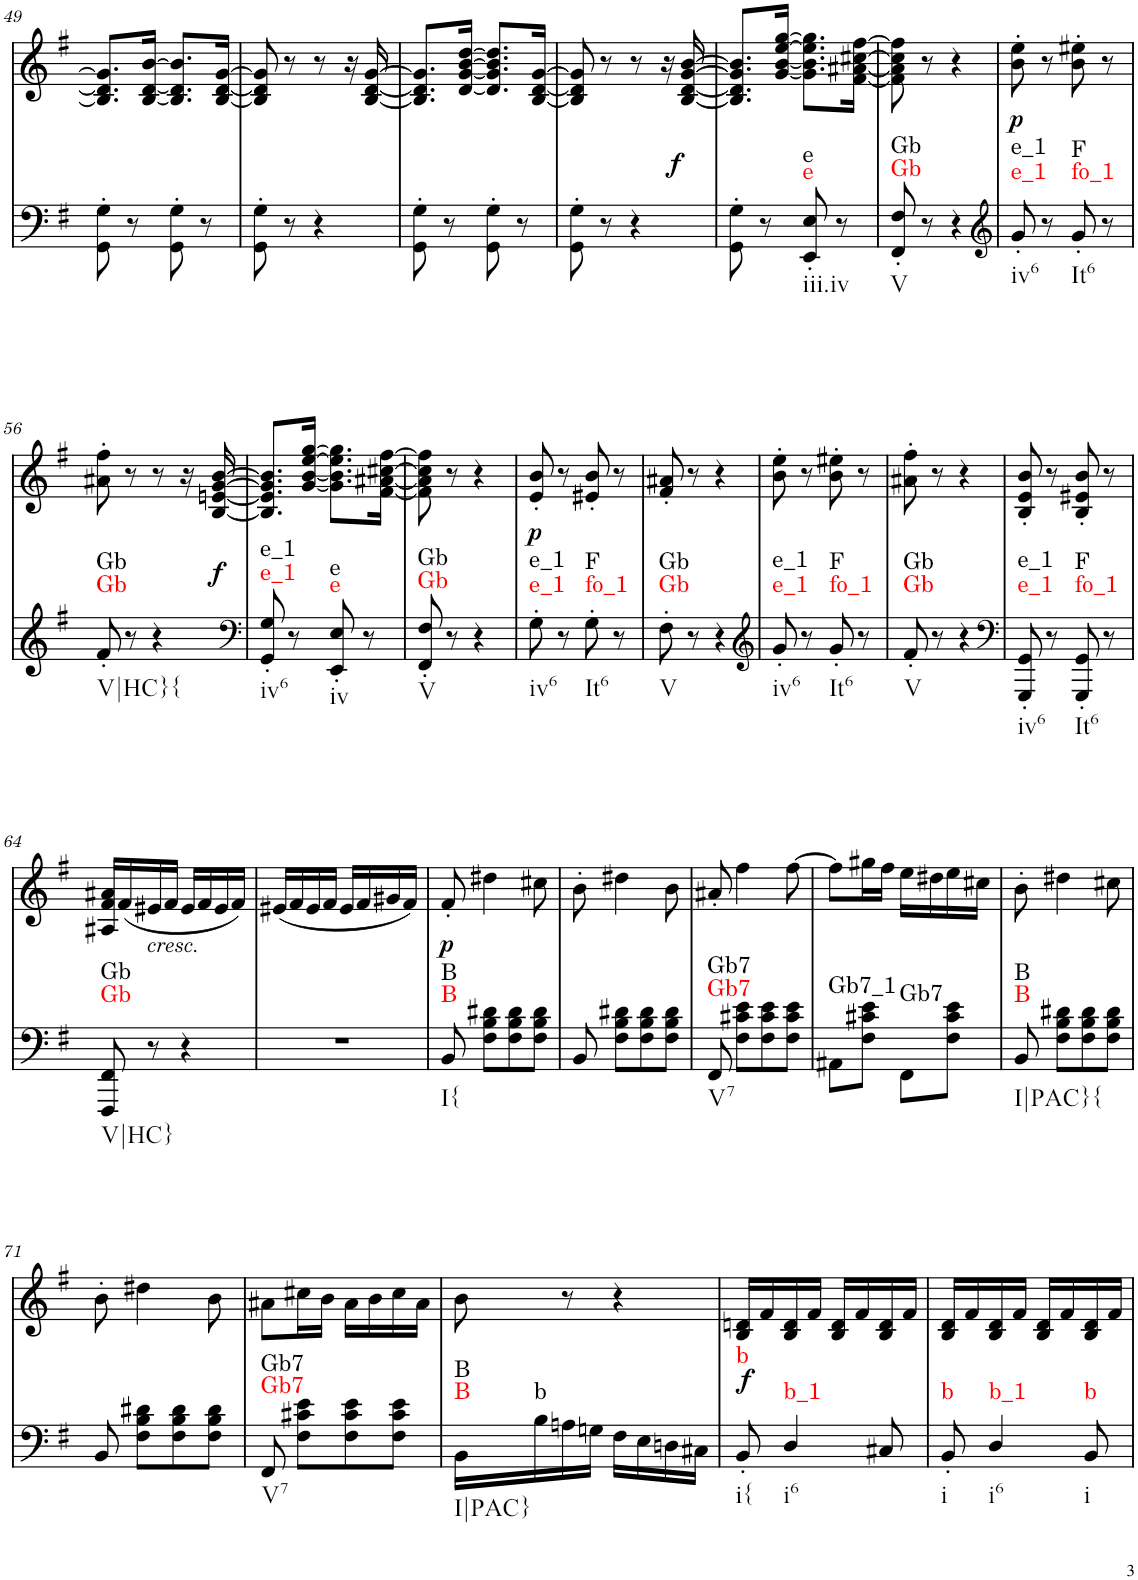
**kern	**dynam	**harte	**kern	**text	**dynam
*part2	*part2	*part2	*part1	*part1	*part1
*staff2	*staff2	*	*staff1	*staff1	*staff1
*I"piano	*	*	*I"piano	*	*
*I'Pno	*	*	*I'Pno	*	*
!!LO:PB:g=z
*clefF4	*	*	*clefG2	*	*
*k[f#]	*	*	*k[f#]	*	*
*G:	*	*	*G:	*	*
*M2/4	*	*	*M2/4	*	*
=49	=49	=49	=49	=49	=49
8GG\' 8G\'	.	.	8.B/] 8.d/] 8.g/]L	.	.
8r	.	.	.	.	.
.	.	.	[16B/ [16d/ [16b/Jk	.	.
8GG\' 8G\'	.	.	8.B/] 8.d/] 8.b/]L	.	.
8r	.	.	.	.	.
.	.	.	[16B/ [16d/ [16g/Jk	.	.
=50	=50	=50	=50	=50	=50
8GG\' 8G\'	.	.	8B/] 8d/] 8g/]	.	.
8r	.	.	8r	.	.
4r	.	.	8r	.	.
.	.	.	16r	.	.
.	.	.	[16B/ [16d/ [16g/	.	.
=51	=51	=51	=51	=51	=51
8GG\' 8G\'	.	.	8.B/] 8.d/] 8.g/]L	.	.
8r	.	.	.	.	.
.	.	.	[16d/ [16g/ [16b/ [16dd/Jk	.	.
8GG\' 8G\'	.	.	8.d/] 8.g/] 8.b/] 8.dd/]L	.	.
8r	.	.	.	.	.
.	.	.	[16B/ [16d/ [16g/Jk	.	.
=52	=52	=52	=52	=52	=52
8GG\' 8G\'	.	.	8B/] 8d/] 8g/]	.	.
8r	.	.	8r	.	.
!	!LO:DY:a	!	!	!	!
4r	f	.	8r	.	.
.	.	.	16r	.	.
!	!	!	!	!LO:LY:b	!
.	.	.	[16B/ [16d/ [16g/ [16b/	f	.
=53	=53	=53	=53	=53	=53
8GG\' 8G\'	.	.	8.B/] 8.d/] 8.g/] 8.b/]L	.	.
8r	.	.	.	.	.
.	.	.	[16g/ [16b/ [16ee/ [16gg/Jk	.	.
!	!	!LO:H:n=1:kt=e	!	!	!
!	!	!LO:H:n=2:kt=e	!	!	!
8EE/' 8E/'	.	N N	8.g\] 8.b\] 8.ee\] 8.gg\]L	.	.
8r	.	.	.	.	.
.	.	.	[16f#\ [16a#X\ [16cc#X\ [16ff#\Jk	.	.
=54	=54	=54	=54	=54	=54
!	!	!LO:H:n=1:kt=Gb	!	!	!
!	!	!LO:H:n=2:kt=Gb	!	!	!
8FF#/' 8F#/'	.	N N	8f#\] 8a#\] 8cc#\] 8ff#\]	.	.
8r	.	.	8r	.	.
4r	.	.	4r	.	.
=55	=55	=55	=55	=55	=55
*clefG2	*	*	*	*	*
!	!	!LO:H:n=1:kt=e_1	!	!LO:LY:b	!LO:DY:b
!	!	!LO:H:n=2:kt=e_1	!	!	!
8g'/	.	N N	8b\' 8ee\'	p	p
8r	.	.	8r	.	.
!	!	!LO:H:n=1:kt=fo_1	!	!	!
!	!	!LO:H:n=2:kt=F	!	!	!
8g'/	.	N N	8b\' 8ee#X\'	.	.
8r	.	.	8r	.	.
!!LO:LB:g=z
=56	=56	=56	=56	=56	=56
!	!	!LO:H:n=1:kt=Gb	!	!	!
!	!	!LO:H:n=2:kt=Gb	!	!	!
8f#'/	.	N N	8a#X\' 8ff#\'	.	.
8r	.	.	8r	.	.
!	!LO:DY:a	!	!	!	!
4r	f	.	8r	.	.
.	.	.	16r	.	.
!	!	!	!	!LO:LY:b	!
.	.	.	[16B/ [16en/ [16g/ [16b/	f	.
=57	=57	=57	=57	=57	=57
*clefF4	*	*	*	*	*
!	!	!LO:H:n=1:kt=e_1	!	!	!
!	!	!LO:H:n=2:kt=e_1	!	!	!
8GG/' 8G/'	.	N N	8.B/] 8.e/] 8.g/] 8.b/]L	.	.
8r	.	.	.	.	.
.	.	.	[16g/ [16b/ [16ee/ [16gg/Jk	.	.
!	!	!LO:H:n=1:kt=e	!	!	!
!	!	!LO:H:n=2:kt=e	!	!	!
8EE/' 8E/'	.	N N	8.g\] 8.b\] 8.ee\] 8.gg\]L	.	.
8r	.	.	.	.	.
.	.	.	[16f#\ [16a#X\ [16cc#X\ [16ff#\Jk	.	.
=58	=58	=58	=58	=58	=58
!	!	!LO:H:n=1:kt=Gb	!	!	!
!	!	!LO:H:n=2:kt=Gb	!	!	!
8FF#/' 8F#/'	.	N N	8f#\] 8a#\] 8cc#\] 8ff#\]	.	.
8r	.	.	8r	.	.
4r	.	.	4r	.	.
=59	=59	=59	=59	=59	=59
!	!	!LO:H:n=1:kt=e_1	!	!LO:LY:b	!LO:DY:b
!	!	!LO:H:n=2:kt=e_1	!	!	!
8G'\	.	N N	8e/' 8b/'	p	p
8r	.	.	8r	.	.
!	!	!LO:H:n=1:kt=fo_1	!	!	!
!	!	!LO:H:n=2:kt=F	!	!	!
8G'\	.	N N	8e#X/' 8b/'	.	.
8r	.	.	8r	.	.
=60	=60	=60	=60	=60	=60
!	!	!LO:H:n=1:kt=Gb	!	!	!
!	!	!LO:H:n=2:kt=Gb	!	!	!
8F#'\	.	N N	8f#/' 8a#X/'	.	.
8r	.	.	8r	.	.
4r	.	.	4r	.	.
=61	=61	=61	=61	=61	=61
*clefG2	*	*	*	*	*
!	!	!LO:H:n=1:kt=e_1	!	!	!
!	!	!LO:H:n=2:kt=e_1	!	!	!
8g'/	.	N N	8b\' 8ee\'	.	.
8r	.	.	8r	.	.
!	!	!LO:H:n=1:kt=fo_1	!	!	!
!	!	!LO:H:n=2:kt=F	!	!	!
8g'/	.	N N	8b\' 8ee#X\'	.	.
8r	.	.	8r	.	.
=62	=62	=62	=62	=62	=62
!	!	!LO:H:n=1:kt=Gb	!	!	!
!	!	!LO:H:n=2:kt=Gb	!	!	!
8f#'/	.	N N	8a#X\' 8ff#\'	.	.
8r	.	.	8r	.	.
4r	.	.	4r	.	.
=63	=63	=63	=63	=63	=63
*clefF4	*	*	*	*	*
!	!	!LO:H:n=1:kt=e_1	!	!	!
!	!	!LO:H:n=2:kt=e_1	!	!	!
8GGG/' 8GG/'	.	N N	8B/' 8e/' 8b/'	.	.
8r	.	.	8r	.	.
!	!	!LO:H:n=1:kt=fo_1	!	!	!
!	!	!LO:H:n=2:kt=F	!	!	!
8GGG/' 8GG/'	.	N N	8B/' 8e#X/' 8b/'	.	.
8r	.	.	8r	.	.
!!LO:LB:g=z
=64	=64	=64	=64	=64	=64
!	!	!LO:H:n=1:kt=Gb	!	!	!
!	!	!LO:H:n=2:kt=Gb	!	!	!
8FFF#/ 8FF#/	.	N N	16A#X/ 16f#/ 16a#X/LL	.	.
.	.	.	(16f#/	.	.
!	!	!	!LO:TX:b:i:t=cresc.	!	!
8r	.	.	16e#X/	.	.
.	.	.	16f#/JJ	.	.
4r	.	.	16e#/LL	.	.
.	.	.	16f#/	.	.
.	.	.	16e#/	.	.
.	.	.	16f#/JJ)	.	.
=65	=65	=65	=65	=65	=65
2r	.	.	(16e#X/LL	.	.
.	.	.	16f#/	.	.
.	.	.	16e#/	.	.
.	.	.	16f#/JJ	.	.
.	.	.	16e#/LL	.	.
.	.	.	16f#/	.	.
.	.	.	16g#X/	.	.
.	.	.	16f#/JJ)	.	.
=66	=66	=66	=66	=66	=66
!	!	!LO:H:n=1:kt=B	!	!LO:LY:b	!LO:DY:b
!	!	!LO:H:n=2:kt=B	!	!	!
8BB/	.	N N	8f#'/	p	p
8F#\ 8B\ 8d#X\L	.	.	4dd#X\	.	.
8F#\ 8B\ 8d#\	.	.	.	.	.
8F#\ 8B\ 8d#\J	.	.	8cc#X\	.	.
=67	=67	=67	=67	=67	=67
8BB/	.	.	8b'\	.	.
8F#\ 8B\ 8d#X\L	.	.	4dd#X\	.	.
8F#\ 8B\ 8d#\	.	.	.	.	.
8F#\ 8B\ 8d#\J	.	.	8b\	.	.
=68	=68	=68	=68	=68	=68
!	!	!LO:H:n=1:kt=Gb7	!	!	!
!	!	!LO:H:n=2:kt=Gb7	!	!	!
8FF#/	.	N N	8a#X'/	.	.
8F#\ 8c#X\ 8e\L	.	.	4ff#\	.	.
8F#\ 8c#\ 8e\	.	.	.	.	.
8F#\ 8c#\ 8e\J	.	.	[8ff#\	.	.
=69	=69	=69	=69	=69	=69
!	!	!LO:H:kt=Gb7_1	!	!	!
8AA#X\L	.	N	8ff#\L]	.	.
8F#\ 8c#X\ 8e\J	.	.	16gg#X\L	.	.
.	.	.	16ff#\JJ	.	.
!	!	!LO:H:kt=Gb7	!	!	!
8FF#\L	.	N	16ee\LL	.	.
.	.	.	16dd#X\	.	.
8F#\ 8c#\ 8e\J	.	.	16ee\	.	.
.	.	.	16cc#X\JJ	.	.
=70	=70	=70	=70	=70	=70
!	!	!LO:H:n=1:kt=B	!	!	!
!	!	!LO:H:n=2:kt=B	!	!	!
8BB/	.	N N	8b'\	.	.
8F#\ 8B\ 8d#X\L	.	.	4dd#X\	.	.
8F#\ 8B\ 8d#\	.	.	.	.	.
8F#\ 8B\ 8d#\J	.	.	8cc#X\	.	.
!!LO:LB:g=z
=71	=71	=71	=71	=71	=71
8BB/	.	.	8b'\	.	.
8F#\ 8B\ 8d#X\L	.	.	4dd#X\	.	.
8F#\ 8B\ 8d#\	.	.	.	.	.
8F#\ 8B\ 8d#\J	.	.	8b\	.	.
=72	=72	=72	=72	=72	=72
!	!	!LO:H:n=1:kt=Gb7	!	!	!
!	!	!LO:H:n=2:kt=Gb7	!	!	!
8FF#/	.	N N	8a#X\L	.	.
8F#\ 8c#X\ 8e\L	.	.	16cc#X\L	.	.
.	.	.	16b\JJ	.	.
8F#\ 8c#\ 8e\	.	.	16a#\LL	.	.
.	.	.	16b\	.	.
8F#\ 8c#\ 8e\J	.	.	16cc#\	.	.
.	.	.	16a#\JJ	.	.
=73	=73	=73	=73	=73	=73
!	!	!LO:H:n=1:kt=B	!	!	!
!	!	!LO:H:n=2:kt=B	!	!	!
16BB\LL	.	N N	8b\	.	.
!	!	!LO:H:kt=b	!	!	!
16B\	.	N	.	.	.
16An\	.	.	8r	.	.
16Gn\JJ	.	.	.	.	.
16F#\LL	.	.	4r	.	.
16E\	.	.	.	.	.
16Dn\	.	.	.	.	.
16C#X\JJ	.	.	.	.	.
=74	=74	=74	=74	=74	=74
!	!LO:DY:a	!LO:H:kt=b	!	!LO:LY:b	!
8BB'/	f	N	16B/ 16dn/LL	f	.
.	.	.	16f#/	.	.
!	!	!LO:H:kt=b_1	!	!	!
4D/	.	N	16B/ 16d/	.	.
.	.	.	16f#/JJ	.	.
.	.	.	16B/ 16d/LL	.	.
.	.	.	16f#/	.	.
8C#X/	.	.	16B/ 16d/	.	.
.	.	.	16f#/JJ	.	.
=75	=75	=75	=75	=75	=75
!	!	!LO:H:kt=b	!	!	!
8BB'/	.	N	16B/ 16d/LL	.	.
.	.	.	16f#/	.	.
!	!	!LO:H:kt=b_1	!	!	!
4D/	.	N	16B/ 16d/	.	.
.	.	.	16f#/JJ	.	.
.	.	.	16B/ 16d/LL	.	.
.	.	.	16f#/	.	.
!	!	!LO:H:kt=b	!	!	!
8BB/	.	N	16B/ 16d/	.	.
.	.	.	16f#/JJ	.	.
=	=	=	=	=	=
*-	*-	*-	*-	*-	*-
